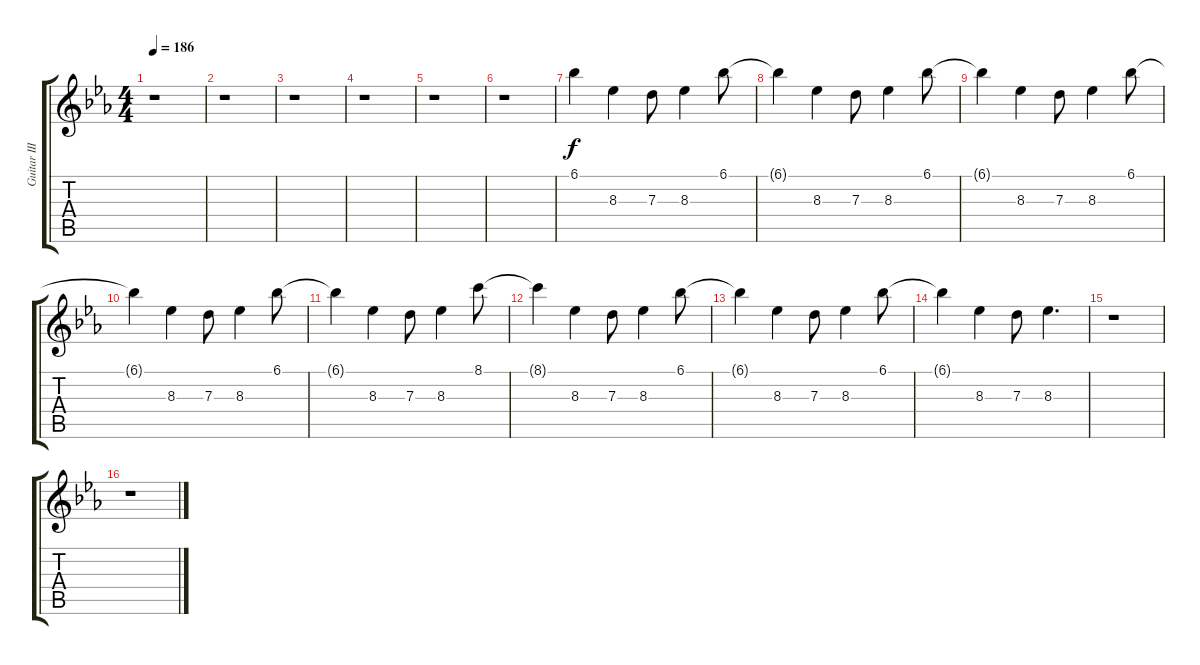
\track ("Guitar Ⅲ" "Guitar Ⅲ") {instrument overdrivenguitar}
\staff {score tabs}
\tuning (E4 B3 G3 D3 A2 E2) {hide}
\ts (4 4)
\tempo 186
\clef g2
\ks eb
r.1{dy f} |
r.1 |
r.1 |
r.1 |
r.1 |
r.1 |
6.1.4 8.3.4 7.3.8 8.3.4 6.1.8 |
6.1{t}.4 8.3.4 7.3.8 8.3.4 6.1.8 |
6.1{t}.4 8.3.4 7.3.8 8.3.4 6.1.8 |
6.1{t}.4 8.3.4 7.3.8 8.3.4 6.1.8 |
6.1{t}.4 8.3.4 7.3.8 8.3.4 8.1.8 |
8.1{t}.4 8.3.4 7.3.8 8.3.4 6.1.8 |
6.1{t}.4 8.3.4 7.3.8 8.3.4 6.1.8 |
6.1{t}.4 8.3.4 7.3.8 8.3.4{d} |
r.1 |
r.1
